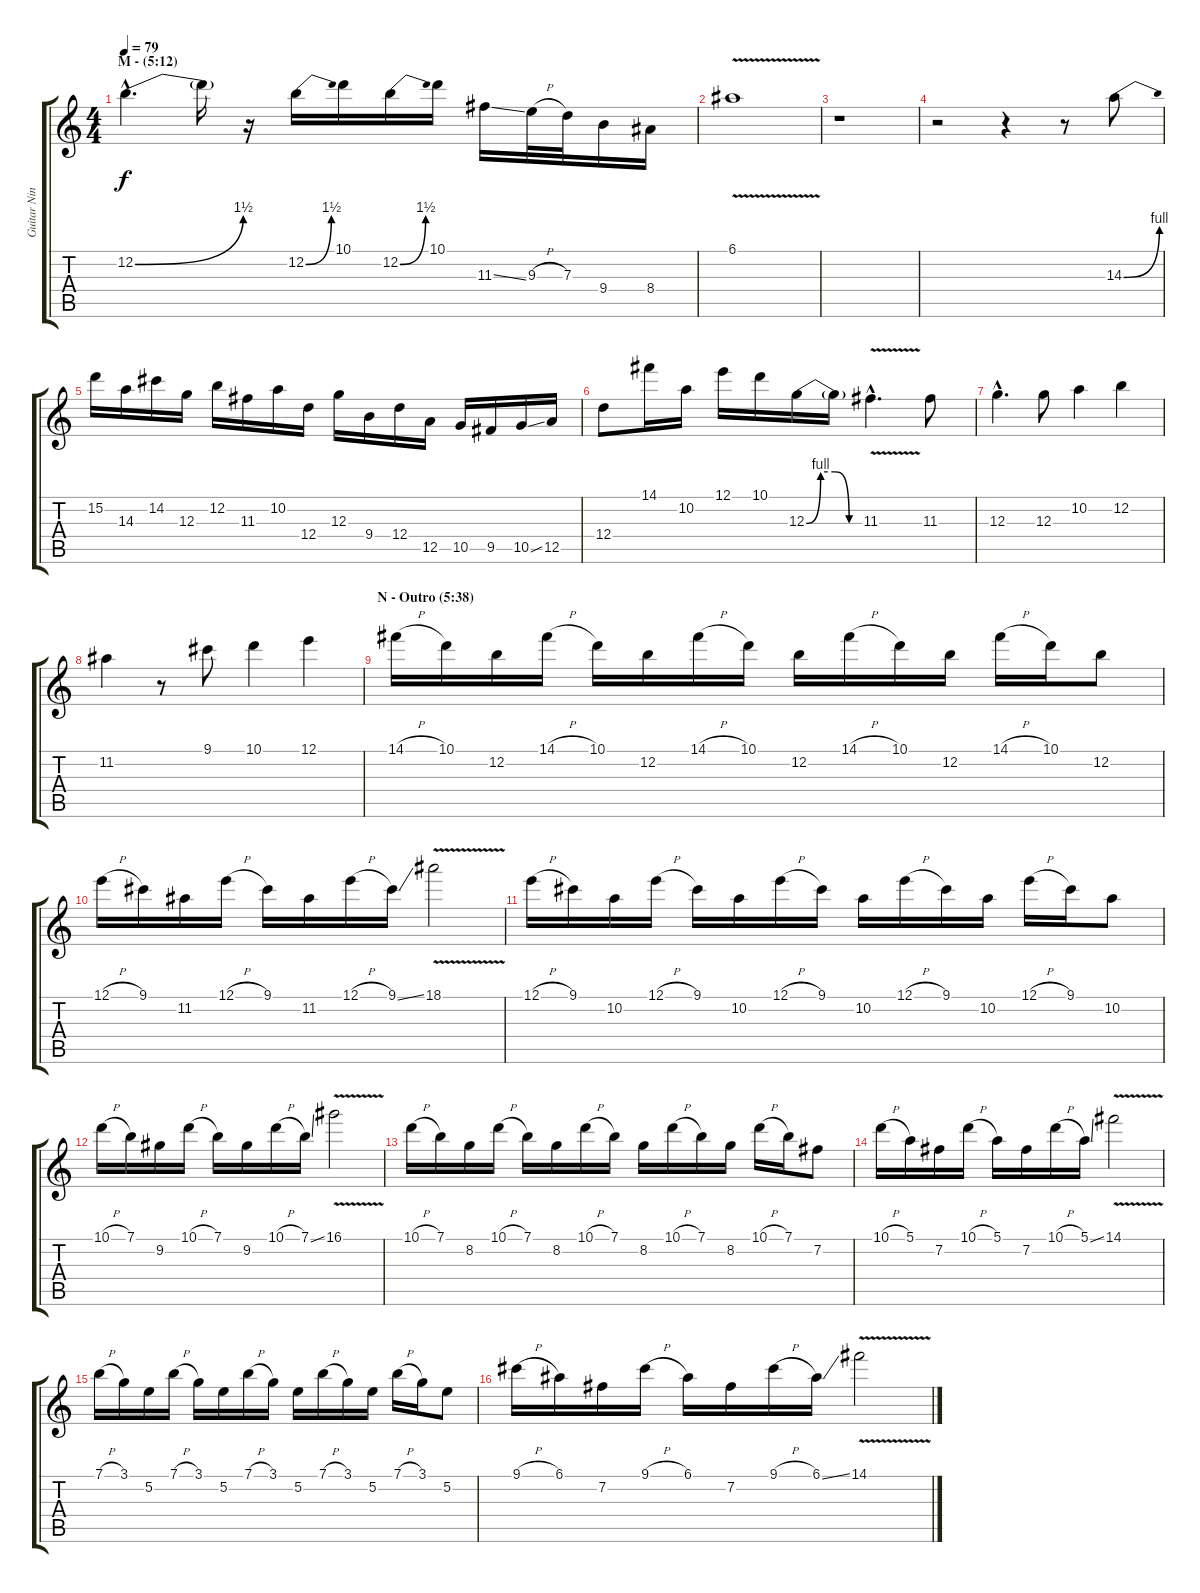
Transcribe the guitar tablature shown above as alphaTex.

\track ("Guitar Nine" "Guitar Nin") {instrument distortionguitar}
\staff {score tabs}
\tuning (E4 B3 G3 D3 A2 E2) {hide}
\ts (4 4)
\section ("" "M - (5:12)")
\tempo 79
\clef g2
\ks c
12.2{be (bend 0 0 60 6) hac}.4{d dy f} 12.2{t}.16 r.16 12.2{be (bend 0 0 60 6)}.16 10.1.16 12.2{be (bend 0 0 60 6)}.16 10.1.16 11.3{ss}.16 9.3{h}.32 7.3.32 9.4.16 8.4.16 |
6.1{v}.1 |
r.1 |
r.2 r.4 r.8 14.3{be (bend 0 0 60 4)}.8 |
15.2.16 14.3.16 14.2.16 12.3.16 12.2.16 11.3.16 10.2.16 12.4.16 12.3.16 9.4.16 12.4.16 12.5.16 10.5.16 9.5.16 10.5{ss}.16 12.5.16 |
12.4.8 14.1.16 10.2.16 12.1.16 10.1.16 12.3{be (custom 0 0 15 4 30 4 45 0 60 0)}.16 12.3{t}.16 11.3{v hac}.4{d} 11.3.8 |
12.3{hac}.4{d} 12.3.8 10.2.4 12.2.4 |
11.2.4 r.8 9.1.8 10.1.4 12.1.4 |
\section ("" "N - Outro (5:38)")
14.1{h}.16 10.1.16 12.2.16 14.1{h}.16 10.1.16 12.2.16 14.1{h}.16 10.1.16 12.2.16 14.1{h}.16 10.1.16 12.2.16 14.1{h}.16 10.1.16 12.2.8 |
12.1{h}.16 9.1.16 11.2.16 12.1{h}.16 9.1.16 11.2.16 12.1{h}.16 9.1{ss}.16 18.1{v}.2 |
12.1{h}.16 9.1.16 10.2.16 12.1{h}.16 9.1.16 10.2.16 12.1{h}.16 9.1.16 10.2.16 12.1{h}.16 9.1.16 10.2.16 12.1{h}.16 9.1.16 10.2.8 |
10.1{h}.16 7.1.16 9.2.16 10.1{h}.16 7.1.16 9.2.16 10.1{h}.16 7.1{ss}.16 16.1{v}.2 |
10.1{h}.16 7.1.16 8.2.16 10.1{h}.16 7.1.16 8.2.16 10.1{h}.16 7.1.16 8.2.16 10.1{h}.16 7.1.16 8.2.16 10.1{h}.16 7.1.16 7.2.8 |
10.1{h}.16 5.1.16 7.2.16 10.1{h}.16 5.1.16 7.2.16 10.1{h}.16 5.1{ss}.16 14.1{v}.2 |
7.1{h}.16 3.1.16 5.2.16 7.1{h}.16 3.1.16 5.2.16 7.1{h}.16 3.1.16 5.2.16 7.1{h}.16 3.1.16 5.2.16 7.1{h}.16 3.1.16 5.2.8 |
9.1{h}.16 6.1.16 7.2.16 9.1{h}.16 6.1.16 7.2.16 9.1{h}.16 6.1{ss}.16 14.1{v}.2
